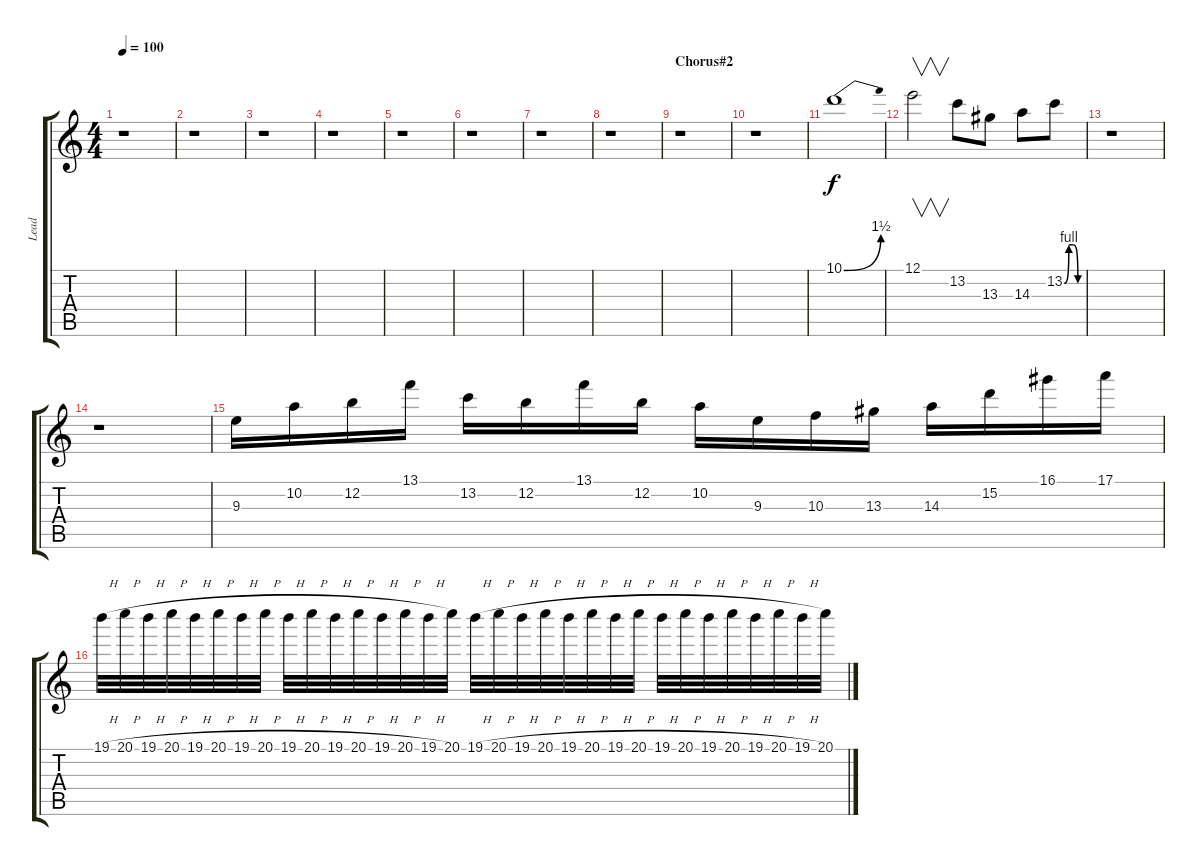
\track ("Lead" "Lead") {instrument overdrivenguitar}
\staff {score tabs}
\tuning (E4 B3 G3 D3 A2 E2) {hide}
\ts (4 4)
\tempo 100
\clef g2
\ks c
r.1{dy f} |
r.1 |
r.1 |
r.1 |
r.1 |
r.1 |
r.1 |
r.1 |
\section ("" "Chorus#2")
r.1 |
r.1 |
10.1{be (bend 0 0 60 6)}.1 |
12.1.2{v} 13.2.8 13.3.8 14.3.8 13.2{be (custom 0 0 15 4 30 4 45 0 60 0)}.8 |
r.1 |
r.1 |
9.3.16 10.2.16 12.2.16 13.1.16 13.2.16 12.2.16 13.1.16 12.2.16 10.2.16 9.3.16 10.3.16 13.3.16 14.3.16 15.2.16 16.1.16 17.1.16 |
19.1{h}.32 20.1{h}.32 19.1{h}.32 20.1{h}.32 19.1{h}.32 20.1{h}.32 19.1{h}.32 20.1{h}.32 19.1{h}.32 20.1{h}.32 19.1{h}.32 20.1{h}.32 19.1{h}.32 20.1{h}.32 19.1{h}.32 20.1.32 19.1{h}.32 20.1{h}.32 19.1{h}.32 20.1{h}.32 19.1{h}.32 20.1{h}.32 19.1{h}.32 20.1{h}.32 19.1{h}.32 20.1{h}.32 19.1{h}.32 20.1{h}.32 19.1{h}.32 20.1{h}.32 19.1{h}.32 20.1.32
